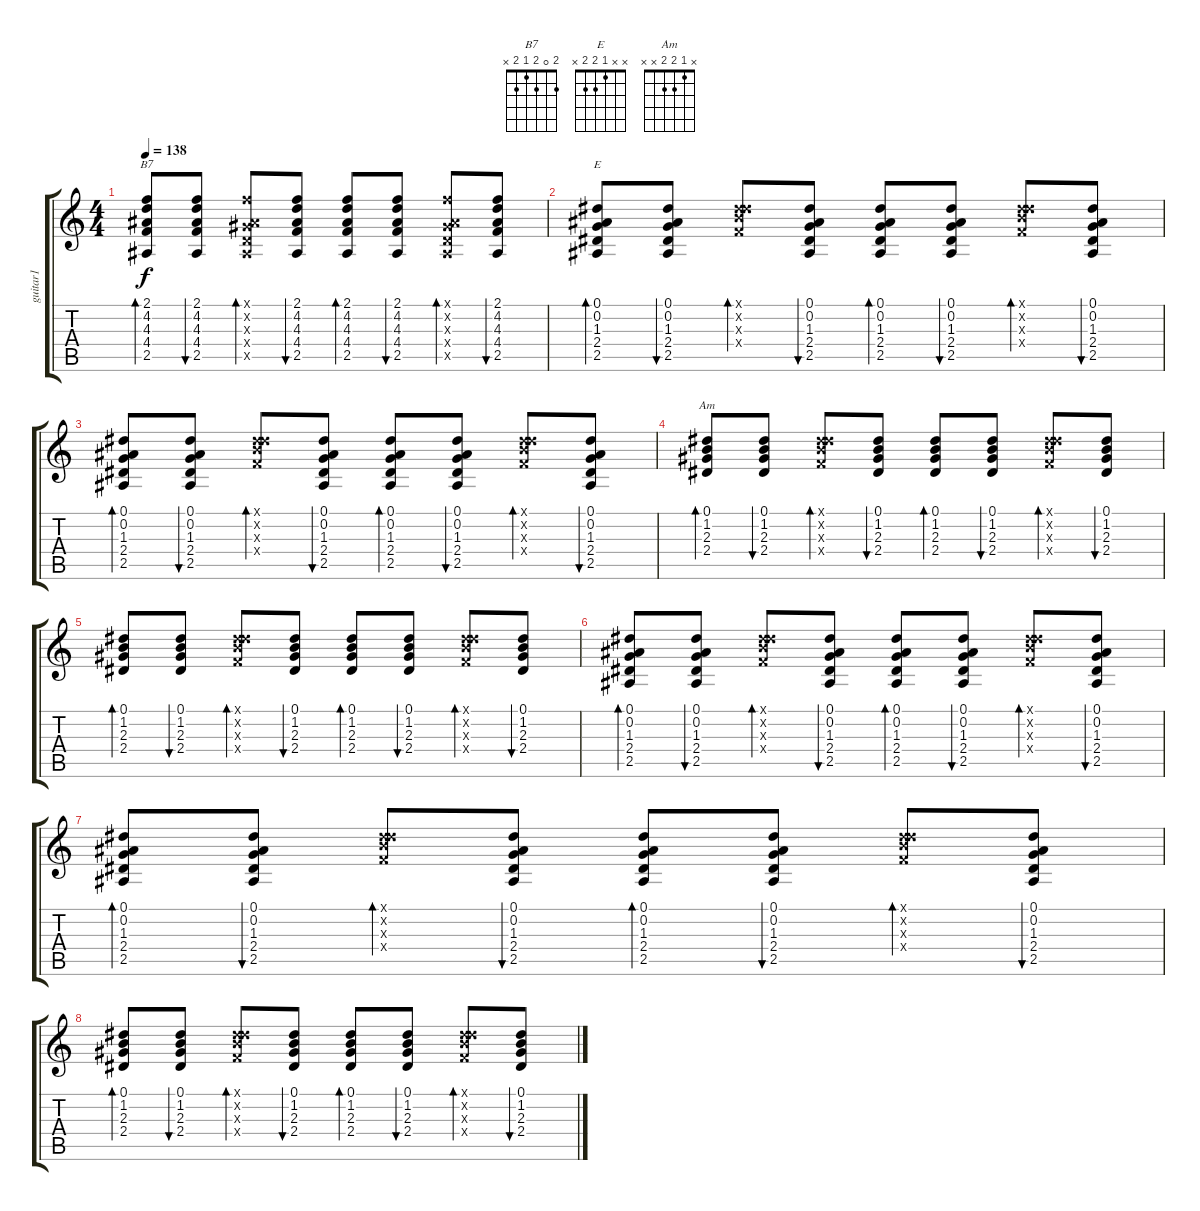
\track ("guitar1" "guitar1") {instrument acousticguitarsteel}
\staff {score tabs}
\tuning (Eb4 Bb3 Gb3 Db3 Ab2 Eb2) {hide}
\chord ("B7" 2 0 2 1 2 x)
\chord ("E" x x 1 2 2 x)
\chord ("Am" x 1 2 2 x x)
\ts (4 4)
\tempo 138
\clef g2
\ks c
(2.1 4.2 4.3 4.4 2.5).8{bd 60 ch "B7" dy f} (2.1 4.2 4.3 4.4 2.5).8{bu 60} (2.1{x} 0.2{x} 2.3{x} 1.4{x} 2.5{x}).8{bd 60} (2.1 4.2 4.3 4.4 2.5).8{bu 60} (2.1 4.2 4.3 4.4 2.5).8{bd 60} (2.1 4.2 4.3 4.4 2.5).8{bu 60} (2.1{x} 0.2{x} 2.3{x} 1.4{x} 2.5{x}).8{bd 60} (2.1 4.2 4.3 4.4 2.5).8{bu 60} |
(0.1 0.2 1.3 2.4 2.5).8{bd 60 ch "E"} (0.1 0.2 1.3 2.4 2.5).8{bu 60} (0.1{x} 5.2{x} 5.3{x} 4.4{x}).8{bd 60} (0.1 0.2 1.3 2.4 2.5).8{bu 60} (0.1 0.2 1.3 2.4 2.5).8{bd 60} (0.1 0.2 1.3 2.4 2.5).8{bu 60} (0.1{x} 5.2{x} 5.3{x} 4.4{x}).8{bd 60} (0.1 0.2 1.3 2.4 2.5).8{bu 60} |
(0.1 0.2 1.3 2.4 2.5).8{bd 60} (0.1 0.2 1.3 2.4 2.5).8{bu 60} (0.1{x} 5.2{x} 5.3{x} 4.4{x}).8{bd 60} (0.1 0.2 1.3 2.4 2.5).8{bu 60} (0.1 0.2 1.3 2.4 2.5).8{bd 60} (0.1 0.2 1.3 2.4 2.5).8{bu 60} (0.1{x} 5.2{x} 5.3{x} 4.4{x}).8{bd 60} (0.1 0.2 1.3 2.4 2.5).8{bu 60} |
(0.1 1.2 2.3 2.4).8{bd 60 ch "Am"} (0.1 1.2 2.3 2.4).8{bu 60} (0.1{x} 5.2{x} 5.3{x} 4.4{x}).8{bd 60} (0.1 1.2 2.3 2.4).8{bu 60} (0.1 1.2 2.3 2.4).8{bd 60} (0.1 1.2 2.3 2.4).8{bu 60} (0.1{x} 5.2{x} 5.3{x} 4.4{x}).8{bd 60} (0.1 1.2 2.3 2.4).8{bu 60} |
(0.1 1.2 2.3 2.4).8{bd 60} (0.1 1.2 2.3 2.4).8{bu 60} (0.1{x} 5.2{x} 5.3{x} 4.4{x}).8{bd 60} (0.1 1.2 2.3 2.4).8{bu 60} (0.1 1.2 2.3 2.4).8{bd 60} (0.1 1.2 2.3 2.4).8{bu 60} (0.1{x} 5.2{x} 5.3{x} 4.4{x}).8{bd 60} (0.1 1.2 2.3 2.4).8{bu 60} |
(0.1 0.2 1.3 2.4 2.5).8{bd 60} (0.1 0.2 1.3 2.4 2.5).8{bu 60} (0.1{x} 5.2{x} 5.3{x} 4.4{x}).8{bd 60} (0.1 0.2 1.3 2.4 2.5).8{bu 60} (0.1 0.2 1.3 2.4 2.5).8{bd 60} (0.1 0.2 1.3 2.4 2.5).8{bu 60} (0.1{x} 5.2{x} 5.3{x} 4.4{x}).8{bd 60} (0.1 0.2 1.3 2.4 2.5).8{bu 60} |
(0.1 0.2 1.3 2.4 2.5).8{bd 60} (0.1 0.2 1.3 2.4 2.5).8{bu 60} (0.1{x} 5.2{x} 5.3{x} 4.4{x}).8{bd 60} (0.1 0.2 1.3 2.4 2.5).8{bu 60} (0.1 0.2 1.3 2.4 2.5).8{bd 60} (0.1 0.2 1.3 2.4 2.5).8{bu 60} (0.1{x} 5.2{x} 5.3{x} 4.4{x}).8{bd 60} (0.1 0.2 1.3 2.4 2.5).8{bu 60} |
(0.1 1.2 2.3 2.4).8{bd 60} (0.1 1.2 2.3 2.4).8{bu 60} (0.1{x} 5.2{x} 5.3{x} 4.4{x}).8{bd 60} (0.1 1.2 2.3 2.4).8{bu 60} (0.1 1.2 2.3 2.4).8{bd 60} (0.1 1.2 2.3 2.4).8{bu 60} (0.1{x} 5.2{x} 5.3{x} 4.4{x}).8{bd 60} (0.1 1.2 2.3 2.4).8{bu 60}
